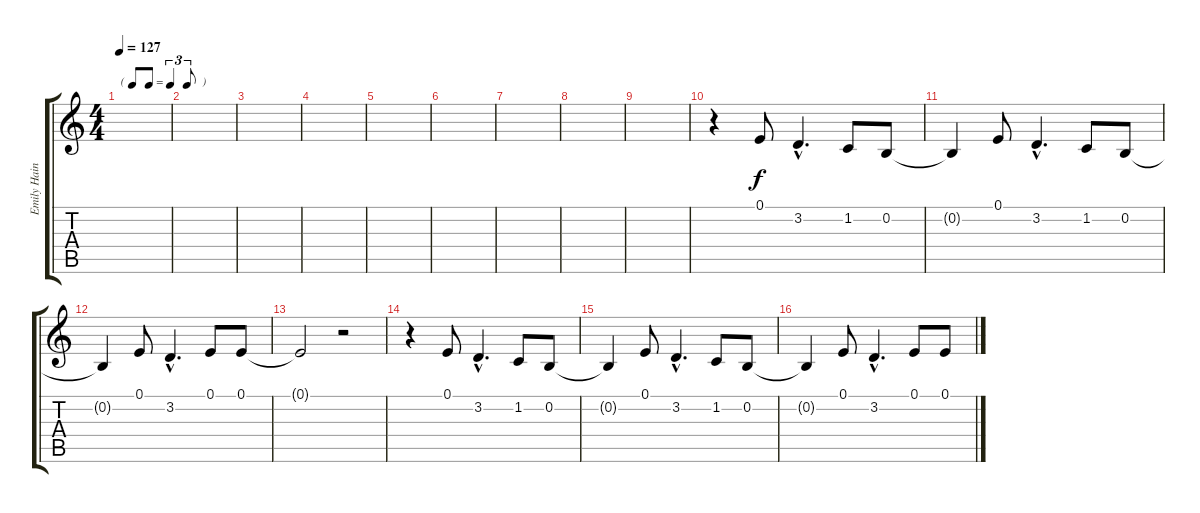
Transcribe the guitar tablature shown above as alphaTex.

\track ("Emily Haines" "Emily Hain") {instrument lead1square}
\staff {score tabs}
\tuning (E4 B3 G3 D3 A2 E2) {hide}
\ts (4 4)
\tf triplet8th
\tempo 127
\clef g2
\ks c
|
|
|
|
|
|
|
|
|
r.4 0.1.8 3.2{hac}.4{d} 1.2.8 0.2.8 |
0.2{t}.4 0.1.8 3.2{hac}.4{d} 1.2.8 0.2.8 |
0.2{t}.4 0.1.8 3.2{hac}.4{d} 0.1.8 0.1.8 |
0.1{t}.2 r.2 |
r.4 0.1.8 3.2{hac}.4{d} 1.2.8 0.2.8 |
0.2{t}.4 0.1.8 3.2{hac}.4{d} 1.2.8 0.2.8 |
0.2{t}.4 0.1.8 3.2{hac}.4{d} 0.1.8 0.1.8
